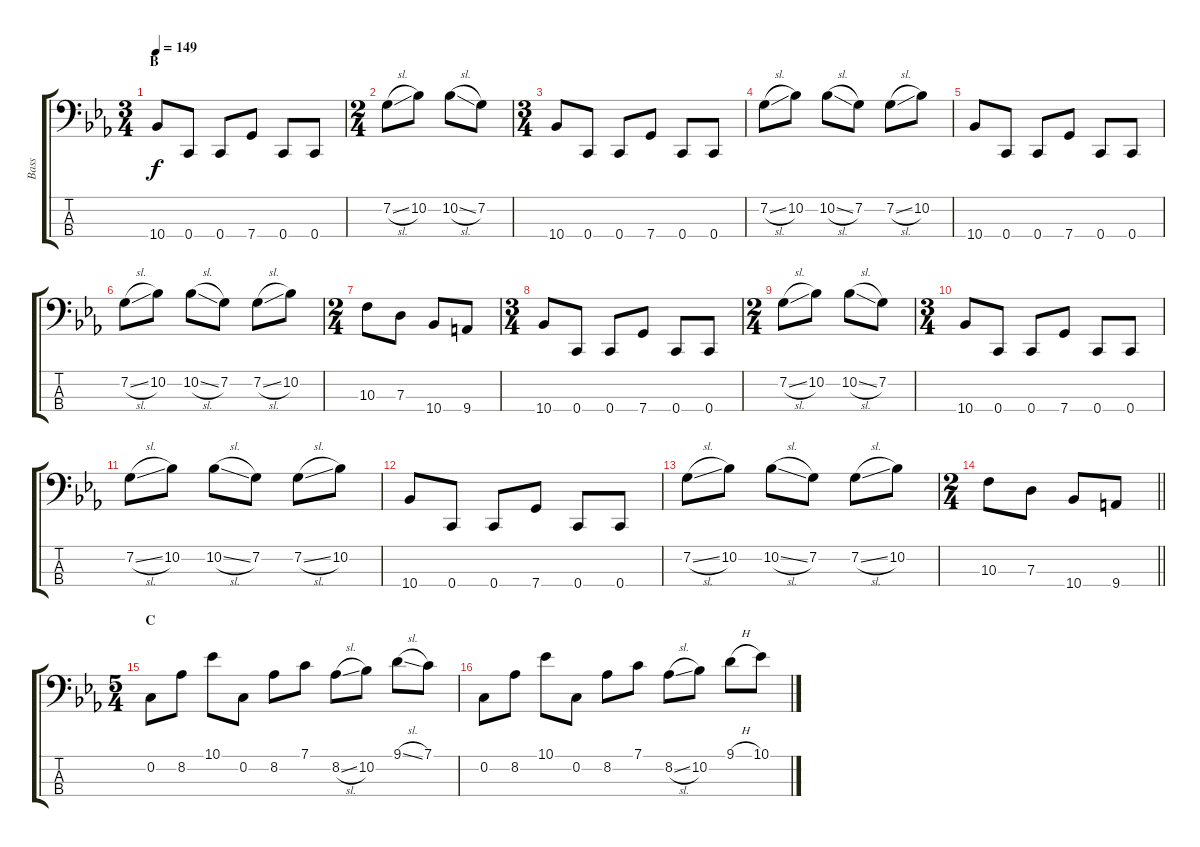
\track ("Bass" "Bass") {instrument electricbasspick}
\staff {score tabs}
\tuning (F2 C2 G1 C1) {hide}
\ts (3 4)
\section ("" "B")
\tempo 149
\clef f4
\ks cminor
10.4.8{dy f} 0.4.8 0.4.8 7.4.8 0.4.8 0.4.8 |
\ts (2 4)
7.2{sl}.8 10.2.8 10.2{sl}.8 7.2.8 |
\ts (3 4)
10.4.8 0.4.8 0.4.8 7.4.8 0.4.8 0.4.8 |
7.2{sl}.8 10.2.8 10.2{sl}.8 7.2.8 7.2{sl}.8 10.2.8 |
10.4.8 0.4.8 0.4.8 7.4.8 0.4.8 0.4.8 |
7.2{sl}.8 10.2.8 10.2{sl}.8 7.2.8 7.2{sl}.8 10.2.8 |
\ts (2 4)
10.3.8 7.3.8 10.4.8 9.4.8 |
\ts (3 4)
10.4.8 0.4.8 0.4.8 7.4.8 0.4.8 0.4.8 |
\ts (2 4)
7.2{sl}.8 10.2.8 10.2{sl}.8 7.2.8 |
\ts (3 4)
10.4.8 0.4.8 0.4.8 7.4.8 0.4.8 0.4.8 |
7.2{sl}.8 10.2.8 10.2{sl}.8 7.2.8 7.2{sl}.8 10.2.8 |
10.4.8 0.4.8 0.4.8 7.4.8 0.4.8 0.4.8 |
7.2{sl}.8 10.2.8 10.2{sl}.8 7.2.8 7.2{sl}.8 10.2.8 |
\ts (2 4)
\barLineRight lightlight
10.3.8 7.3.8 10.4.8 9.4.8 |
\ts (5 4)
\section ("" "C")
0.2.8 8.2.8 10.1.8 0.2.8 8.2.8 7.1.8 8.2{sl}.8 10.2.8 9.1{sl}.8 7.1.8 |
0.2.8 8.2.8 10.1.8 0.2.8 8.2.8 7.1.8 8.2{sl}.8 10.2.8 9.1{h}.8 10.1.8
